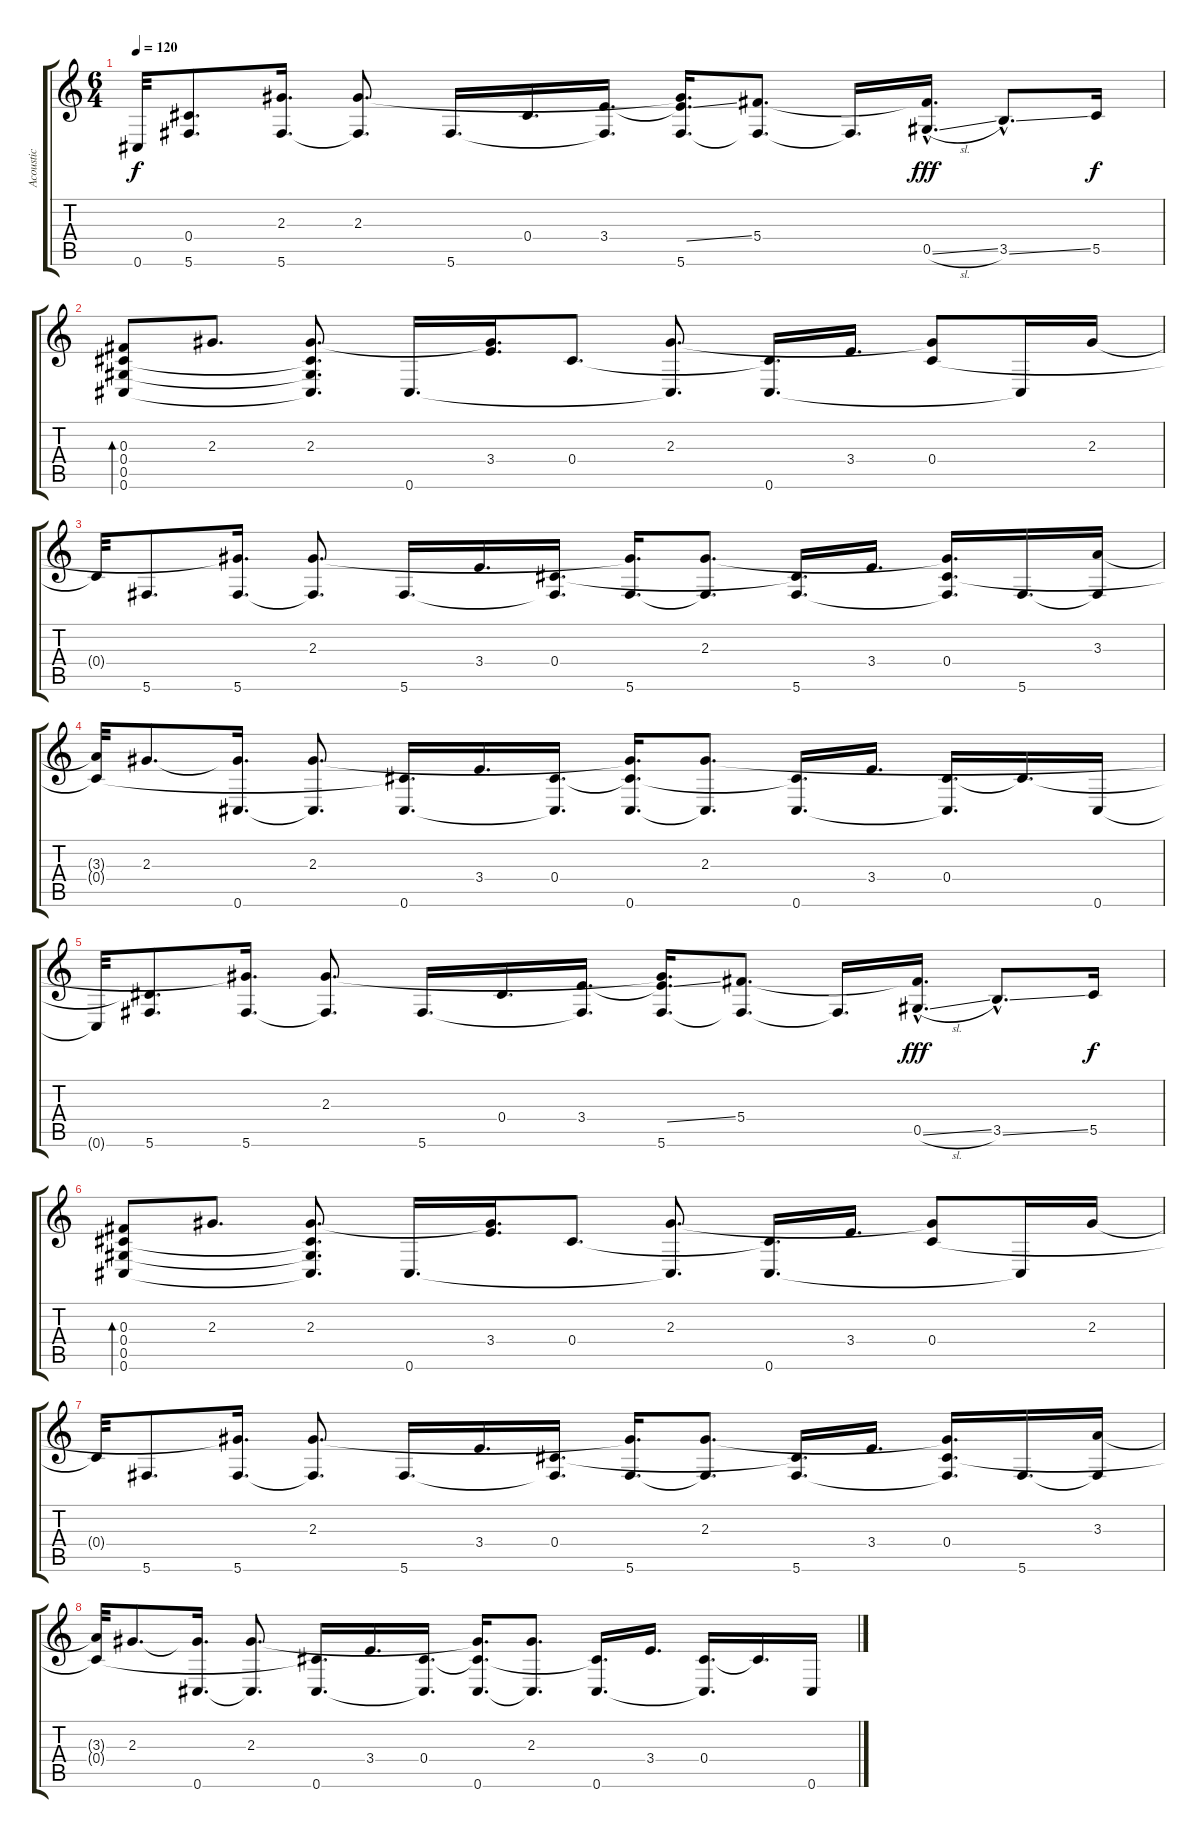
\track ("Acoustic" "Acoustic") {instrument acousticguitarsteel}
\staff {score tabs}
\tuning (Eb4 Bb3 Gb3 Db3 Ab2 Db2) {hide}
\ts (6 4)
\tempo 120
\clef g2
\ks c
0.6{t}.32{dy f} (0.4{t} 5.6).8{d} (2.3{t} 5.6).16{d} (2.3 5.6{t}).8{d} 5.6.16{d} 0.4.16{d} (3.4 5.6{t}).16{d} (2.3{t} 3.4{ss t} 5.6).16{d} (5.4 5.6{t}).8{d} 5.6{t}.16{d} (5.4{t} 0.5{sl hac}).16{d dy fff} 3.5{ss hac}.8{d} 5.5.16{dy f} |
(0.3 0.4 0.5 0.6).8{bd 480} 2.3.8{d} (2.3 0.4{t} 0.5{t} 0.6{t}).8{d} 0.6.16{d} (2.3{t} 3.4).16{d} 0.4.8{d} (2.3 0.6{t}).8{d} (0.4{t} 0.6).16{d} 3.4.16{d} (2.3{t} 0.4).8 0.6{t}.16 2.3.16 |
0.4{t}.32 5.6.8{d} (2.3{t} 5.6).16{d} (2.3 5.6{t}).8{d} 5.6.16{d} 3.4.16{d} (0.4 5.6{t}).16{d} (2.3{t} 5.6).16{d} (2.3 5.6{t}).8{d} (0.4{t} 5.6).16{d} 3.4.16{d} (2.3{t} 0.4 5.6{t}).16{d} 5.6.16{d} (3.3 5.6{t}).16 |
(3.3{t} 0.4{t}).32 2.3.8{d} (2.3{t} 0.6).16{d} (2.3 0.6{t}).8{d} (0.4{t} 0.6).16{d} 3.4.16{d} (0.4 0.6{t}).16{d} (2.3{t} 0.4{t} 0.6).16{d} (2.3 0.6{t}).8{d} (0.4{t} 0.6).16{d} 3.4.16{d} (0.4 0.6{t}).16{d} 0.4{t}.16{d} 0.6.16 |
0.6{t}.32 (0.4{t} 5.6).8{d} (2.3{t} 5.6).16{d} (2.3 5.6{t}).8{d} 5.6.16{d} 0.4.16{d} (3.4 5.6{t}).16{d} (2.3{t} 3.4{ss t} 5.6).16{d} (5.4 5.6{t}).8{d} 5.6{t}.16{d} (5.4{t} 0.5{sl hac}).16{d dy fff} 3.5{ss hac}.8{d} 5.5.16{dy f} |
(0.3 0.4 0.5 0.6).8{bd 480} 2.3.8{d} (2.3 0.4{t} 0.5{t} 0.6{t}).8{d} 0.6.16{d} (2.3{t} 3.4).16{d} 0.4.8{d} (2.3 0.6{t}).8{d} (0.4{t} 0.6).16{d} 3.4.16{d} (2.3{t} 0.4).8 0.6{t}.16 2.3.16 |
0.4{t}.32 5.6.8{d} (2.3{t} 5.6).16{d} (2.3 5.6{t}).8{d} 5.6.16{d} 3.4.16{d} (0.4 5.6{t}).16{d} (2.3{t} 5.6).16{d} (2.3 5.6{t}).8{d} (0.4{t} 5.6).16{d} 3.4.16{d} (2.3{t} 0.4 5.6{t}).16{d} 5.6.16{d} (3.3 5.6{t}).16 |
(3.3{t} 0.4{t}).32 2.3.8{d} (2.3{t} 0.6).16{d} (2.3 0.6{t}).8{d} (0.4{t} 0.6).16{d} 3.4.16{d} (0.4 0.6{t}).16{d} (2.3{t} 0.4{t} 0.6).16{d} (2.3 0.6{t}).8{d} (0.4{t} 0.6).16{d} 3.4.16{d} (0.4 0.6{t}).16{d} 0.4{t}.16{d} 0.6.16
